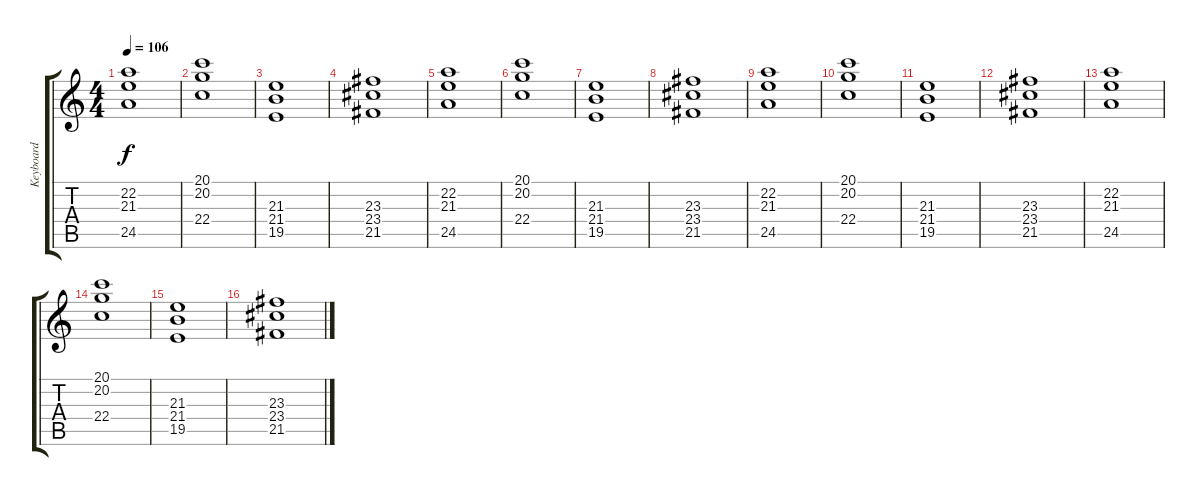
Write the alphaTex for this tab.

\track ("Keyboard" "Keyboard") {instrument synthstrings2}
\staff {score tabs}
\tuning (E4 B3 G3 D3 A2 E2) {hide}
\ts (4 4)
\tempo 106
\clef g2
\ks c
(22.2 21.3 24.5).1{dy f} |
(20.1 20.2 22.4).1 |
(21.3 21.4 19.5).1 |
(23.3 23.4 21.5).1 |
(22.2 21.3 24.5).1 |
(20.1 20.2 22.4).1 |
(21.3 21.4 19.5).1 |
(23.3 23.4 21.5).1 |
(22.2 21.3 24.5).1 |
(20.1 20.2 22.4).1 |
(21.3 21.4 19.5).1 |
(23.3 23.4 21.5).1 |
(22.2 21.3 24.5).1 |
(20.1 20.2 22.4).1 |
(21.3 21.4 19.5).1 |
(23.3 23.4 21.5).1
